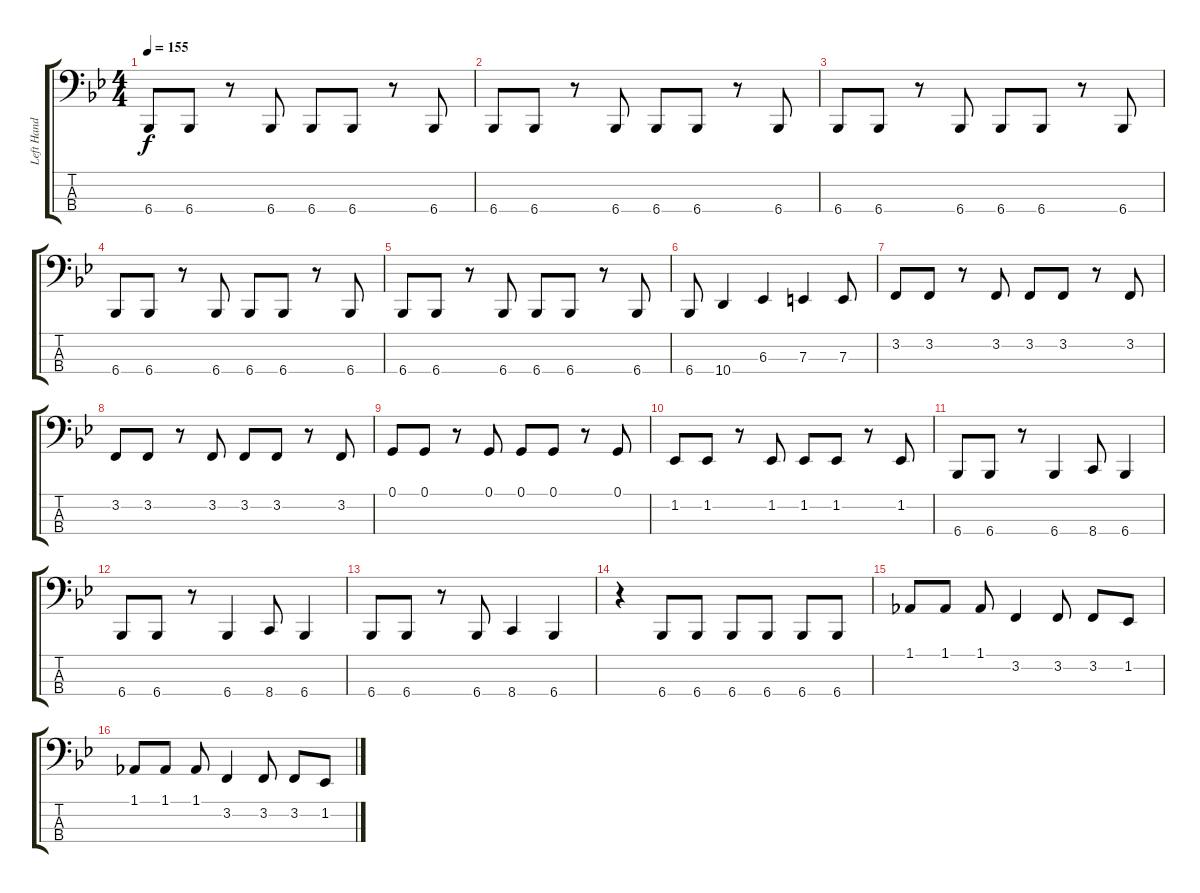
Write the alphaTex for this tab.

\track ("Left Hand" "Left Hand") {instrument acousticgrandpiano}
\staff {score tabs}
\tuning (G2 D2 A1 E1) {hide}
\ts (4 4)
\tempo 155
\clef f4
\ks bb
6.4.8{dy f} 6.4.8 r.8 6.4.8 6.4.8 6.4.8 r.8 6.4.8 |
6.4.8 6.4.8 r.8 6.4.8 6.4.8 6.4.8 r.8 6.4.8 |
6.4.8 6.4.8 r.8 6.4.8 6.4.8 6.4.8 r.8 6.4.8 |
6.4.8 6.4.8 r.8 6.4.8 6.4.8 6.4.8 r.8 6.4.8 |
6.4.8 6.4.8 r.8 6.4.8 6.4.8 6.4.8 r.8 6.4.8 |
6.4.8 10.4.4 6.3.4 7.3.4 7.3.8 |
3.2.8 3.2.8 r.8 3.2.8 3.2.8 3.2.8 r.8 3.2.8 |
3.2.8 3.2.8 r.8 3.2.8 3.2.8 3.2.8 r.8 3.2.8 |
0.1.8 0.1.8 r.8 0.1.8 0.1.8 0.1.8 r.8 0.1.8 |
1.2.8 1.2.8 r.8 1.2.8 1.2.8 1.2.8 r.8 1.2.8 |
6.4.8 6.4.8 r.8 6.4.4 8.4.8 6.4.4 |
6.4.8 6.4.8 r.8 6.4.4 8.4.8 6.4.4 |
6.4.8 6.4.8 r.8 6.4.8 8.4.4 6.4.4 |
r.4 6.4.8 6.4.8 6.4.8 6.4.8 6.4.8 6.4.8 |
1.1.8 1.1.8 1.1.8 3.2.4 3.2.8 3.2.8 1.2.8 |
1.1.8 1.1.8 1.1.8 3.2.4 3.2.8 3.2.8 1.2.8
